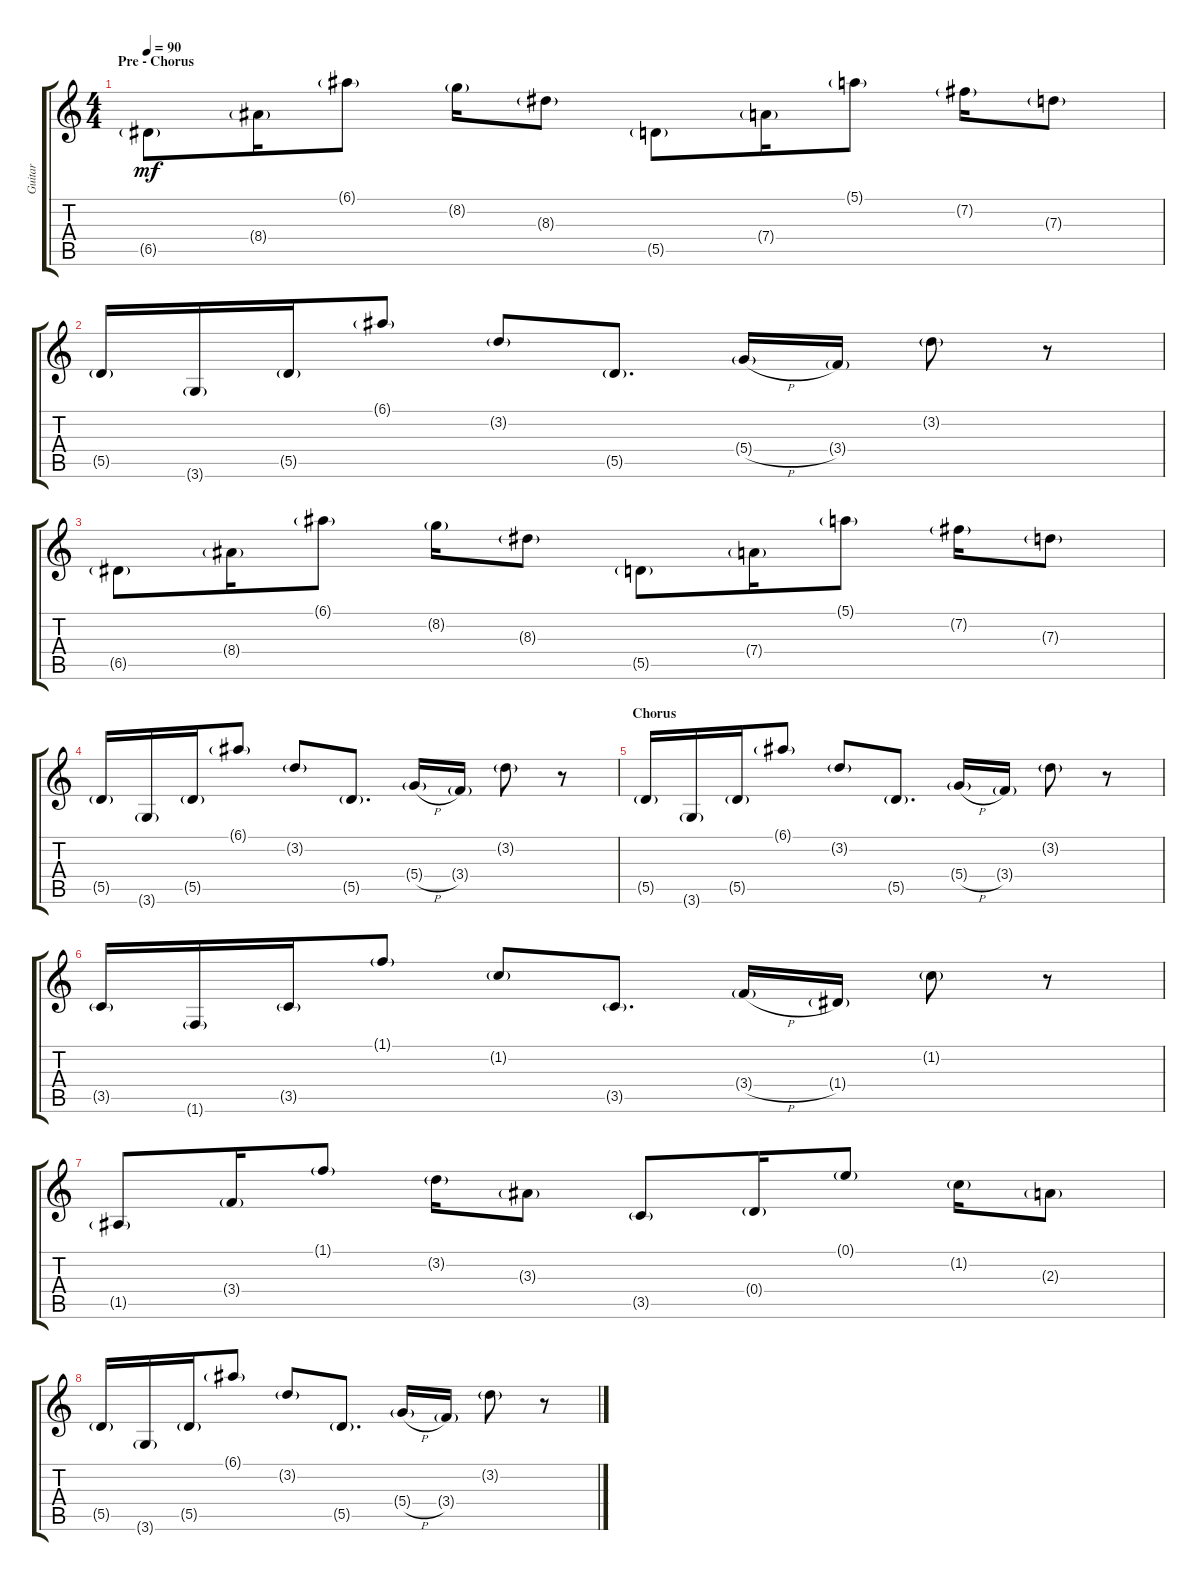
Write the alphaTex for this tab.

\track ("Guitar" "Guitar") {instrument electricguitarjazz}
\staff {score tabs}
\tuning (E4 B3 G3 D3 A2 E2) {hide}
\ts (4 4)
\section ("" "Pre - Chorus")
\tempo 90
\clef g2
\ks c
6.5{g}.8{dy mf} 8.4{g}.16 6.1{g}.8 8.2{g}.16 8.3{g}.8 5.5{g}.8 7.4{g}.16 5.1{g}.8 7.2{g}.16 7.3{g}.8 |
5.5{g}.16 3.6{g}.16 5.5{g}.16 6.1{g}.8 3.2{g}.8 5.5{g}.8{d} 5.4{h g}.16 3.4{g}.16 3.2{g}.8 r.8 |
6.5{g}.8 8.4{g}.16 6.1{g}.8 8.2{g}.16 8.3{g}.8 5.5{g}.8 7.4{g}.16 5.1{g}.8 7.2{g}.16 7.3{g}.8 |
5.5{g}.16 3.6{g}.16 5.5{g}.16 6.1{g}.8 3.2{g}.8 5.5{g}.8{d} 5.4{h g}.16 3.4{g}.16 3.2{g}.8 r.8 |
\section ("" "Chorus")
5.5{g}.16 3.6{g}.16 5.5{g}.16 6.1{g}.8 3.2{g}.8 5.5{g}.8{d} 5.4{h g}.16 3.4{g}.16 3.2{g}.8 r.8 |
3.5{g}.16 1.6{g}.16 3.5{g}.16 1.1{g}.8 1.2{g}.8 3.5{g}.8{d} 3.4{h g}.16 1.4{g}.16 1.2{g}.8 r.8 |
1.5{g}.8 3.4{g}.16 1.1{g}.8 3.2{g}.16 3.3{g}.8 3.5{g}.8 0.4{g}.16 0.1{g}.8 1.2{g}.16 2.3{g}.8 |
5.5{g}.16 3.6{g}.16 5.5{g}.16 6.1{g}.8 3.2{g}.8 5.5{g}.8{d} 5.4{h g}.16 3.4{g}.16 3.2{g}.8 r.8
